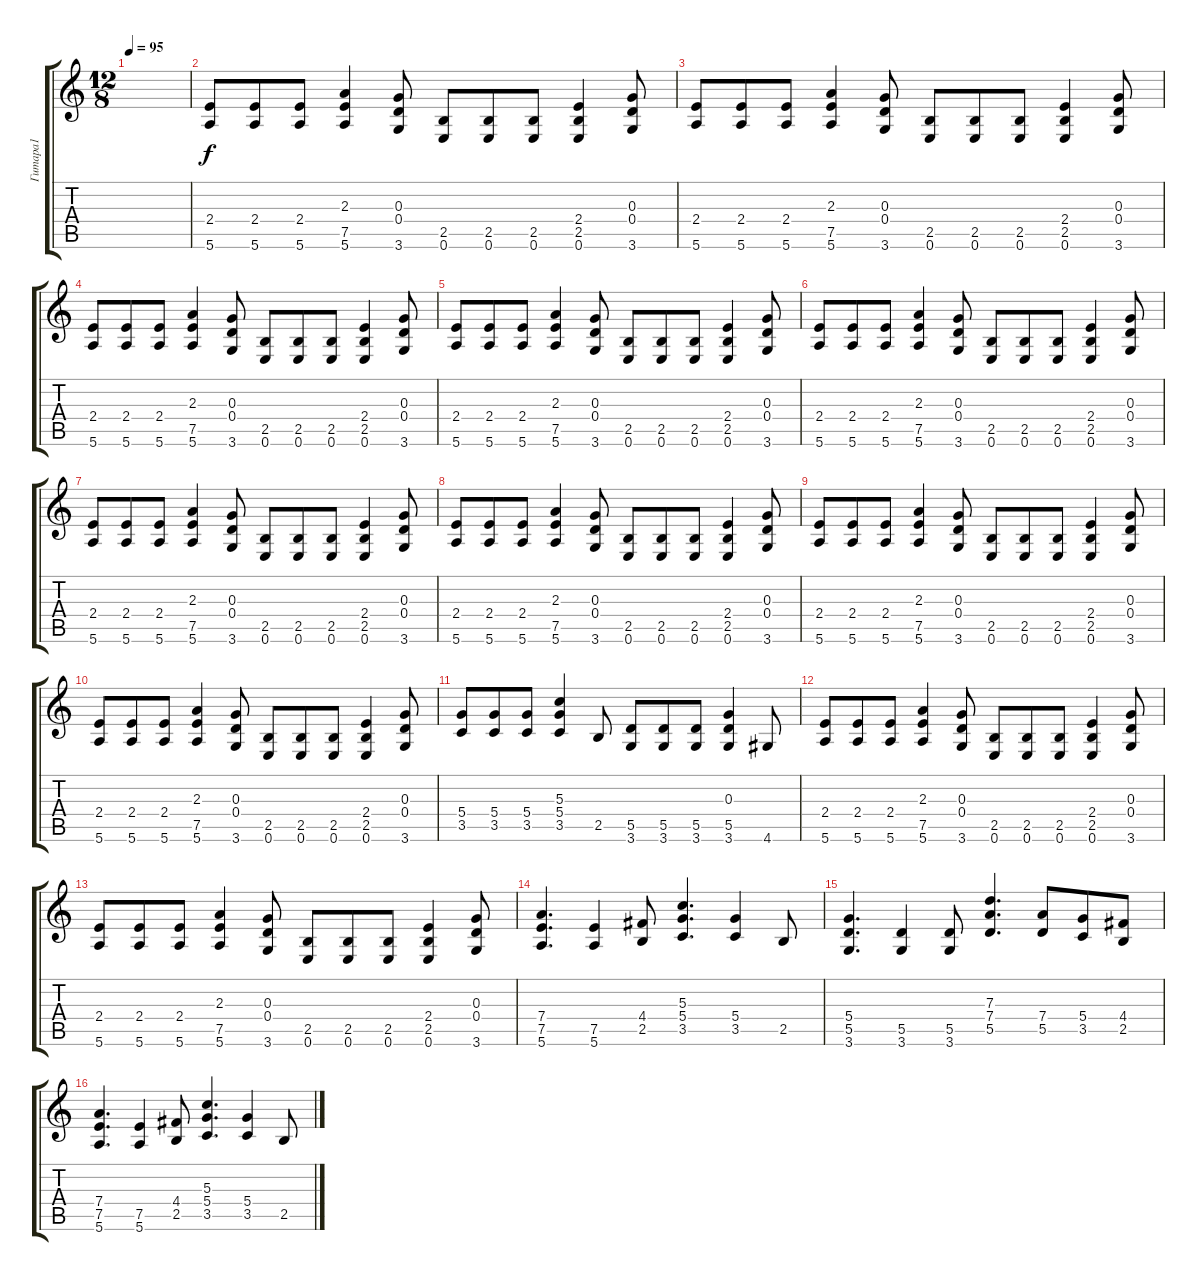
\track ("Гитара1" "Гитара1") {instrument distortionguitar}
\staff {score tabs}
\tuning (E4 B3 G3 D3 A2 E2) {hide}
\ts (12 8)
\tempo 95
\clef g2
\ks c
|
(2.4 5.6).8 (2.4 5.6).8 (2.4 5.6).8 (2.3 7.5 5.6).4 (0.3 0.4 3.6).8 (2.5 0.6).8 (2.5 0.6).8 (2.5 0.6).8 (2.4 2.5 0.6).4 (0.3 0.4 3.6).8 |
(2.4 5.6).8 (2.4 5.6).8 (2.4 5.6).8 (2.3 7.5 5.6).4 (0.3 0.4 3.6).8 (2.5 0.6).8 (2.5 0.6).8 (2.5 0.6).8 (2.4 2.5 0.6).4 (0.3 0.4 3.6).8 |
(2.4 5.6).8 (2.4 5.6).8 (2.4 5.6).8 (2.3 7.5 5.6).4 (0.3 0.4 3.6).8 (2.5 0.6).8 (2.5 0.6).8 (2.5 0.6).8 (2.4 2.5 0.6).4 (0.3 0.4 3.6).8 |
(2.4 5.6).8 (2.4 5.6).8 (2.4 5.6).8 (2.3 7.5 5.6).4 (0.3 0.4 3.6).8 (2.5 0.6).8 (2.5 0.6).8 (2.5 0.6).8 (2.4 2.5 0.6).4 (0.3 0.4 3.6).8 |
(2.4 5.6).8 (2.4 5.6).8 (2.4 5.6).8 (2.3 7.5 5.6).4 (0.3 0.4 3.6).8 (2.5 0.6).8 (2.5 0.6).8 (2.5 0.6).8 (2.4 2.5 0.6).4 (0.3 0.4 3.6).8 |
(2.4 5.6).8 (2.4 5.6).8 (2.4 5.6).8 (2.3 7.5 5.6).4 (0.3 0.4 3.6).8 (2.5 0.6).8 (2.5 0.6).8 (2.5 0.6).8 (2.4 2.5 0.6).4 (0.3 0.4 3.6).8 |
(2.4 5.6).8 (2.4 5.6).8 (2.4 5.6).8 (2.3 7.5 5.6).4 (0.3 0.4 3.6).8 (2.5 0.6).8 (2.5 0.6).8 (2.5 0.6).8 (2.4 2.5 0.6).4 (0.3 0.4 3.6).8 |
(2.4 5.6).8 (2.4 5.6).8 (2.4 5.6).8 (2.3 7.5 5.6).4 (0.3 0.4 3.6).8 (2.5 0.6).8 (2.5 0.6).8 (2.5 0.6).8 (2.4 2.5 0.6).4 (0.3 0.4 3.6).8 |
(2.4 5.6).8 (2.4 5.6).8 (2.4 5.6).8 (2.3 7.5 5.6).4 (0.3 0.4 3.6).8 (2.5 0.6).8 (2.5 0.6).8 (2.5 0.6).8 (2.4 2.5 0.6).4 (0.3 0.4 3.6).8 |
(5.4 3.5).8 (5.4 3.5).8 (5.4 3.5).8 (5.3 5.4 3.5).4 2.5.8 (5.5 3.6).8 (5.5 3.6).8 (5.5 3.6).8 (0.3 5.5 3.6).4 4.6.8 |
(2.4 5.6).8 (2.4 5.6).8 (2.4 5.6).8 (2.3 7.5 5.6).4 (0.3 0.4 3.6).8 (2.5 0.6).8 (2.5 0.6).8 (2.5 0.6).8 (2.4 2.5 0.6).4 (0.3 0.4 3.6).8 |
(2.4 5.6).8 (2.4 5.6).8 (2.4 5.6).8 (2.3 7.5 5.6).4 (0.3 0.4 3.6).8 (2.5 0.6).8 (2.5 0.6).8 (2.5 0.6).8 (2.4 2.5 0.6).4 (0.3 0.4 3.6).8 |
(7.4 7.5 5.6).4{d} (7.5 5.6).4 (4.4 2.5).8 (5.3 5.4 3.5).4{d} (5.4 3.5).4 2.5.8 |
(5.4 5.5 3.6).4{d} (5.5 3.6).4 (5.5 3.6).8 (7.3 7.4 5.5).4{d} (7.4 5.5).8 (5.4 3.5).8 (4.4 2.5).8 |
(7.4 7.5 5.6).4{d} (7.5 5.6).4 (4.4 2.5).8 (5.3 5.4 3.5).4{d} (5.4 3.5).4 2.5.8
